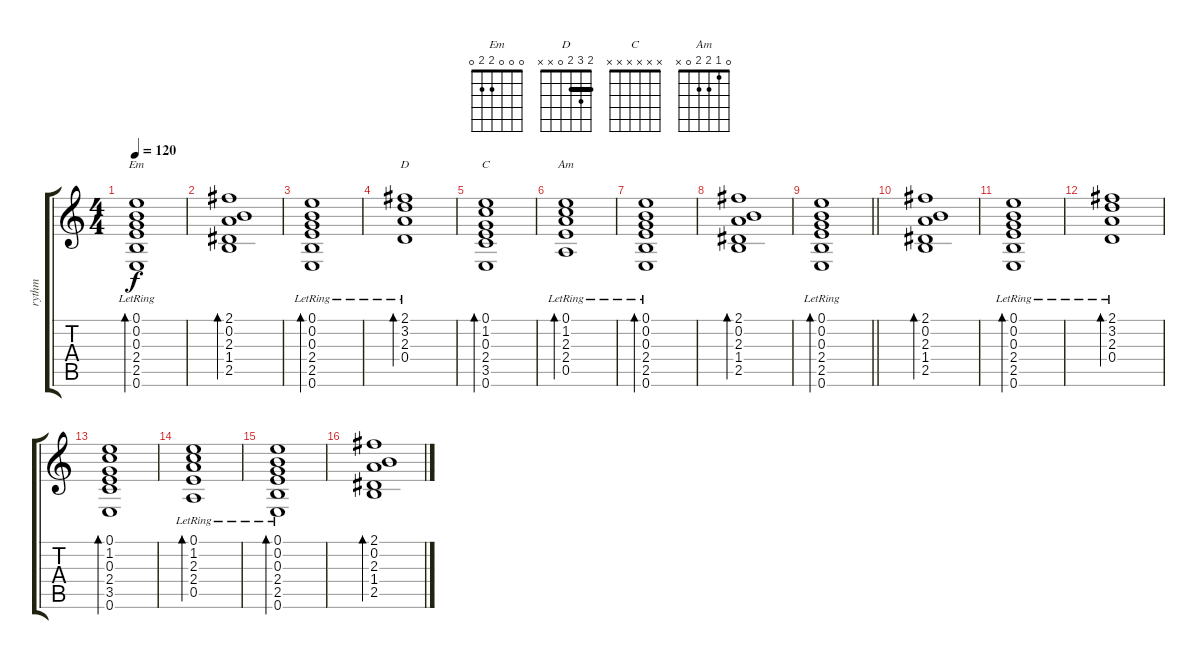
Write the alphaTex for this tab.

\track ("rythm" "rythm") {instrument acousticguitarsteel}
\staff {score tabs}
\tuning (E4 B3 G3 D3 A2 E2) {hide}
\chord ("Em" 0 0 0 2 2 0)
\chord ("D" 2 3 2 0 x x) {barre 2}
\chord ("C" x x x x x x)
\chord ("Am" 0 1 2 2 0 x)
\ts (4 4)
\tempo 120
\clef g2
\ks c
(0.1{lr} 0.2{lr} 0.3{lr} 2.4{lr} 2.5{lr} 0.6{lr}).1{bd 120 ch "Em" dy f} |
(2.1 0.2 2.3 1.4 2.5).1{bd 120} |
(0.1{lr} 0.2{lr} 0.3{lr} 2.4{lr} 2.5{lr} 0.6{lr}).1{bd 120} |
(2.1{lr} 3.2{lr} 2.3{lr} 0.4{lr}).1{bd 120 ch "D"} |
(0.1 1.2 0.3 2.4 3.5 0.6).1{bd 120 ch "C"} |
(0.1{lr} 1.2{lr} 2.3{lr} 2.4{lr} 0.5{lr}).1{bd 120 ch "Am"} |
(0.1{lr} 0.2{lr} 0.3{lr} 2.4{lr} 2.5{lr} 0.6{lr}).1{bd 120} |
(2.1 0.2 2.3 1.4 2.5).1{bd 120} |
\barLineRight lightlight
(0.1{lr} 0.2{lr} 0.3{lr} 2.4{lr} 2.5{lr} 0.6{lr}).1{bd 120} |
(2.1 0.2 2.3 1.4 2.5).1{bd 120} |
(0.1{lr} 0.2{lr} 0.3{lr} 2.4{lr} 2.5{lr} 0.6{lr}).1{bd 120} |
(2.1{lr} 3.2{lr} 2.3{lr} 0.4{lr}).1{bd 120} |
(0.1 1.2 0.3 2.4 3.5 0.6).1{bd 120} |
(0.1{lr} 1.2{lr} 2.3{lr} 2.4{lr} 0.5{lr}).1{bd 120} |
(0.1{lr} 0.2{lr} 0.3{lr} 2.4{lr} 2.5{lr} 0.6{lr}).1{bd 120} |
(2.1 0.2 2.3 1.4 2.5).1{bd 120}
